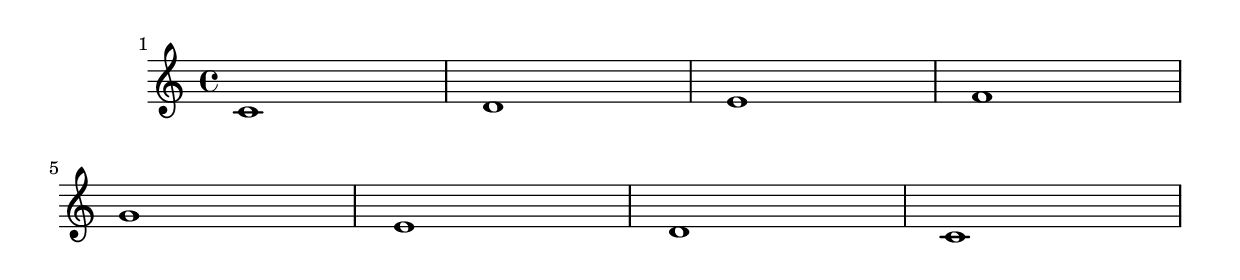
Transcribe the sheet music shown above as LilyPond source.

%% Do not edit this file; it is auto-generated from LSR http://lsr.dsi.unimi.it
%% This file is in the public domain.
\version "2.12.3"

\header {
  lsrtags = "rhythms"

  texidoc = "
By default, the first bar number in a score is suppressed if it is less
than or equal to `1'.  By setting @code{barNumberVisibility} to
@code{all-bar-numbers-visible}, any bar number can be printed for the
first measure and all subsequent measures.  Note that an empty bar line
must be inserted before the first note for this to work.

"
  doctitle = "Printing the bar number for the first measure"
} % begin verbatim

\relative c' {
  \set Score.barNumberVisibility = #all-bar-numbers-visible
  \bar ""
  c1 d e f \break
  g1 e d c
}
